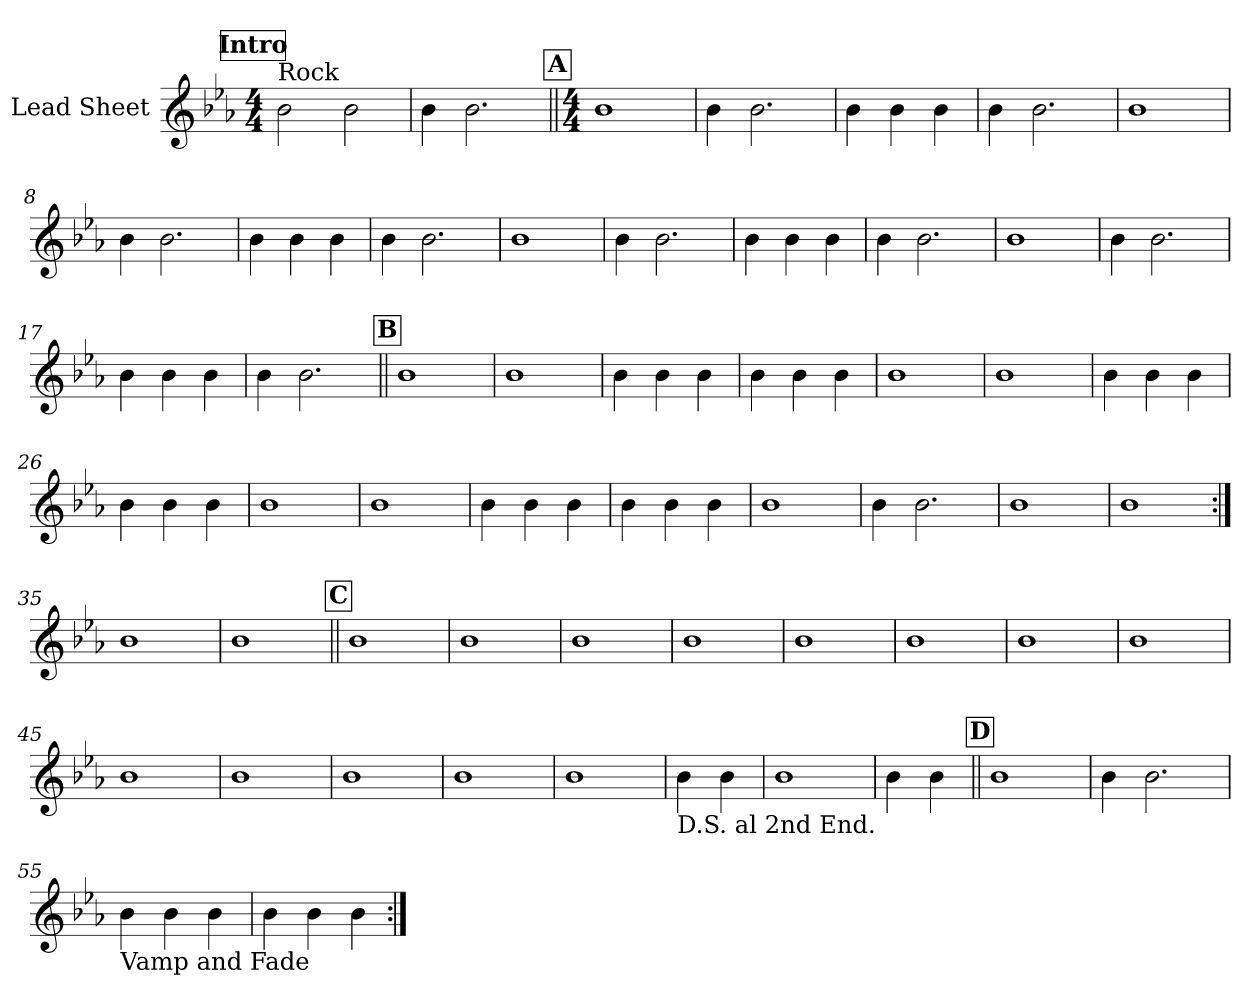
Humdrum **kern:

**kern
*part1
*staff1
*I"Lead Sheet
*clefG2
*k[b-e-a-]
*E-:
*M4/4
*MM160
!!LO:REH:place=s1:a:fs=14:t=Intro
=1
!LO:TX:a:t=Rock
2b-\
2b-\
=2
4b-\
2.b-\
!!LO:LB:g=z
!!LO:REH:place=s1:a:fs=14:t=A
=3||
*M4/4
1b-
=4
4b-\
2.b-\
=5
4b-\
4b-\
4b-\
=6
4b-\
2.b-\
!!LO:LB:g=z
=7
1b-
=8
4b-\
2.b-\
=9
4b-\
4b-\
4b-\
=10
4b-\
2.b-\
!!LO:LB:g=z
=11
1b-
=12
4b-\
2.b-\
=13
4b-\
4b-\
4b-\
=14
4b-\
2.b-\
!!LO:LB:g=z
=15
1b-
=16
4b-\
2.b-\
=17
4b-\
4b-\
4b-\
=18
4b-\
2.b-\
!!LO:LB:g=z
!!LO:REH:place=s1:a:fs=14:t=B
=19||
1b-
=20
1b-
=21
4b-\
4b-\
4b-\
=22
4b-\
4b-\
4b-\
!!LO:LB:g=z
=23
1b-
=24
1b-
=25
4b-\
4b-\
4b-\
=26
4b-\
4b-\
4b-\
!!LO:LB:g=z
=27
1b-
=28
1b-
=29
4b-\
4b-\
4b-\
=30
4b-\
4b-\
4b-\
!!LO:LB:g=z
=31
1b-
=32
4b-\
2.b-\
=33
1b-
=34
1b-
=35:|!
1b-
=36
1b-
!!LO:LB:g=z
!!LO:REH:place=s1:a:fs=14:t=C
=37||
1b-
=38
1b-
=39
1b-
=40
1b-
=41
1b-
=42
1b-
=43
1b-
=44
1b-
!!LO:PB:g=z
=45
1b-
=46
1b-
=47
1b-
=48
1b-
=49
1b-
=50
!LO:TX:b:t=D.S. al 2nd End.
4b-\
4b-\
=51
1b-
=52
4b-\
4b-\
!!LO:LB:g=z
!!LO:REH:place=s1:a:fs=14:t=D
=53||
1b-
=54
4b-\
2.b-\
=55
!LO:TX:b:t=Vamp and Fade
4b-\
4b-\
4b-\
=56
4b-\
4b-\
4b-\
=:|!
*-
